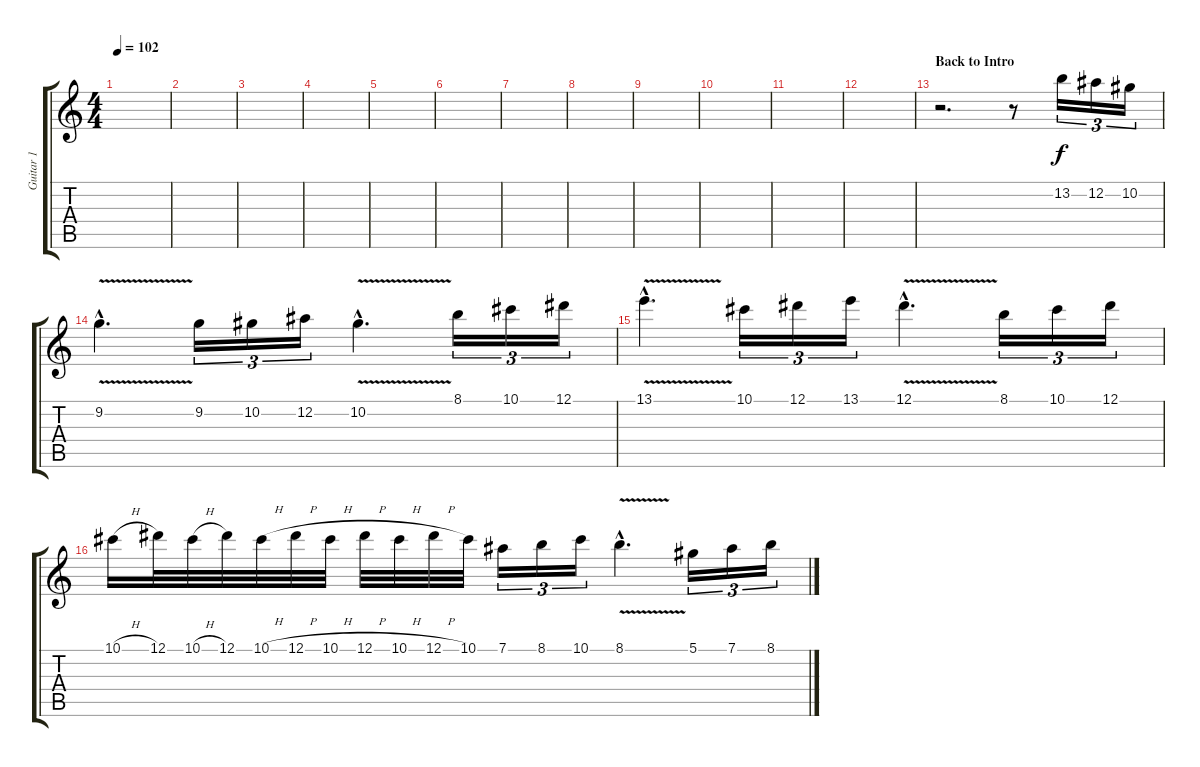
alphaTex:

\track ("Guitar 1" "Guitar 1") {instrument overdrivenguitar}
\staff {score tabs}
\tuning (Eb4 Bb3 Gb3 Db3 Ab2 Eb2) {hide}
\ts (4 4)
\tempo 102
\clef g2
\ks c
|
|
|
|
|
|
|
|
|
|
|
|
\section ("" "Back to Intro")
r.2{d} r.8 13.2.16{tu (3 2)} 12.2.16{tu (3 2)} 10.2.16{tu (3 2)} |
9.2{v hac}.4{d} 9.2.16{tu (3 2)} 10.2.16{tu (3 2)} 12.2.16{tu (3 2)} 10.2{v hac}.4{d} 8.1.16{tu (3 2)} 10.1.16{tu (3 2)} 12.1.16{tu (3 2)} |
13.1{v hac}.4{d} 10.1.16{tu (3 2)} 12.1.16{tu (3 2)} 13.1.16{tu (3 2)} 12.1{v hac}.4{d} 8.1.16{tu (3 2)} 10.1.16{tu (3 2)} 12.1.16{tu (3 2)} |
10.1{h}.16 12.1.32 10.1{h}.32 12.1.32 10.1{h}.32 12.1{h}.32 10.1{h}.32 12.1{h}.32 10.1{h}.32 12.1{h}.32 10.1.32 7.1.16{tu (3 2)} 8.1.16{tu (3 2)} 10.1.16{tu (3 2)} 8.1{v hac}.4{d} 5.1.16{tu (3 2)} 7.1.16{tu (3 2)} 8.1.16{tu (3 2)}
